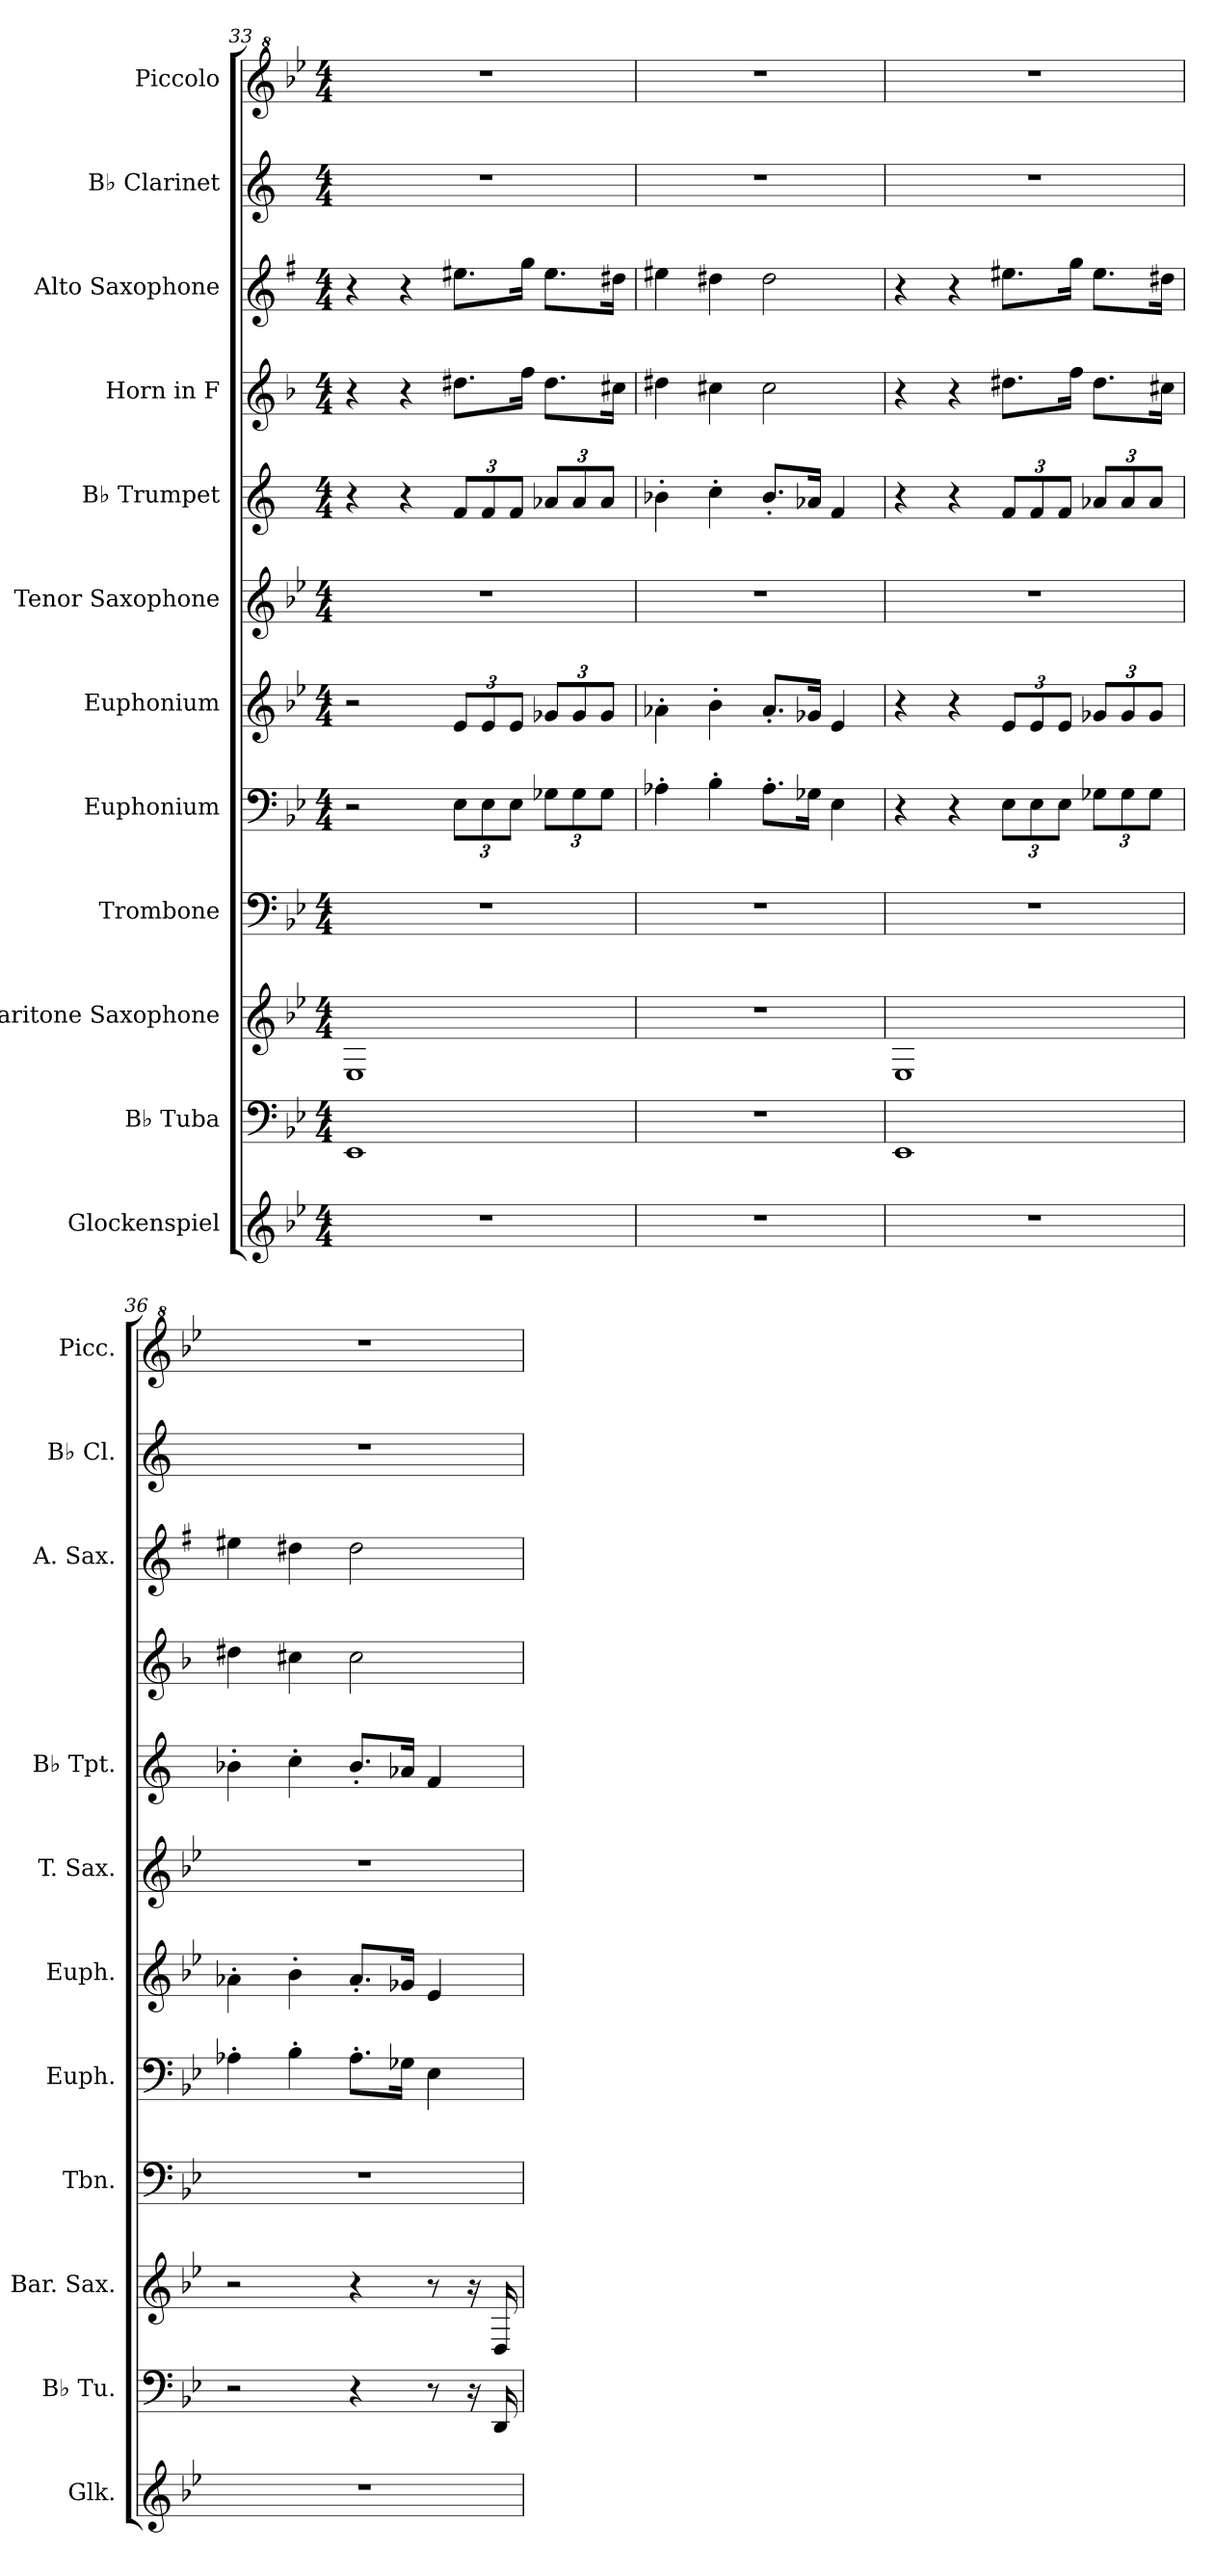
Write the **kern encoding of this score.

**kern	**kern	**kern	**kern	**kern	**kern	**kern	**kern	**kern	**kern	**kern	**kern
*part12	*part11	*part10	*part9	*part8	*part7	*part6	*part5	*part4	*part3	*part2	*part1
*staff12	*staff11	*staff10	*staff9	*staff8	*staff7	*staff6	*staff5	*staff4	*staff3	*staff2	*staff1
*I"Glockenspiel	*I"B♭ Tuba	*I"Baritone Saxophone	*I"Trombone	*I"Euphonium	*I"Euphonium	*I"Tenor Saxophone	*I"B♭ Trumpet	*I"Horn in F	*I"Alto Saxophone	*I"B♭ Clarinet	*I"Piccolo
*I'Glk.	*I'B♭ Tu.	*I'Bar. Sax.	*I'Tbn.	*I'Euph.	*I'Euph.	*I'T. Sax.	*I'B♭ Tpt.	*	*I'A. Sax.	*I'B♭ Cl.	*I'Picc.
*clefG2	*clefF4	*clefG2	*clefF4	*clefF4	*clefG2	*clefG2	*clefG2	*clefG2	*clefG2	*clefG2	*clefG^2
*ITrd-14c-24	*	*ITrd12c21	*	*	*ITrd8c14	*ITrd8c14	*ITrd1c2	*ITrd4c7	*ITrd5c9	*ITrd1c2	*ITrd-7c-12
*k[b-e-]	*k[b-e-]	*k[b-e-]	*k[b-e-]	*k[b-e-]	*k[b-e-]	*k[b-e-]	*k[b-e-]	*k[b-e-]	*k[b-e-]	*k[b-e-]	*k[b-e-]
*M4/4	*M4/4	*M4/4	*M4/4	*M4/4	*M4/4	*M4/4	*M4/4	*M4/4	*M4/4	*M4/4	*M4/4
=33	=33	=33	=33	=33	=33	=33	=33	=33	=33	=33	=33
1r	1EE-	1EE-	1r	2r	2r	1r	4r	4r	4r	1r	1r
.	.	.	.	.	.	.	4r	4r	4r	.	.
*	*	*	*	*Xbrackettup	*Xbrackettup	*	*Xbrackettup	*	*	*	*
.	.	.	.	12E-\L	12E-/L	.	12e-/L	8.g#X\L	8.g#X\L	.	.
.	.	.	.	12E-\	12E-/	.	12e-/	.	.	.	.
.	.	.	.	12E-\J	12E-/J	.	12e-/J	.	.	.	.
.	.	.	.	.	.	.	.	16b-\Jk	16b-\Jk	.	.
.	.	.	.	12G-X\L	12G-X/L	.	12g-X/L	8.g#\L	8.g#\L	.	.
.	.	.	.	12G-\	12G-/	.	12g-/	.	.	.	.
.	.	.	.	12G-\J	12G-/J	.	12g-/J	.	.	.	.
.	.	.	.	.	.	.	.	16f#X\Jk	16f#X\Jk	.	.
=34	=34	=34	=34	=34	=34	=34	=34	=34	=34	=34	=34
1r	1r	1r	1r	4A-X'\	4A-X'\	1r	4a-X'\	4g#X\	4g#X\	1r	1r
.	.	.	.	4B-'\	4B-'\	.	4b-'\	4f#X\	4f#X\	.	.
.	.	.	.	8.A-'\L	8.A-'/L	.	8.a-'/L	2f#\	2f#\	.	.
.	.	.	.	16G-X\Jk	16G-X/Jk	.	16g-X/Jk	.	.	.	.
.	.	.	.	4E-\	4E-/	.	4e-/	.	.	.	.
=35	=35	=35	=35	=35	=35	=35	=35	=35	=35	=35	=35
1r	1EE-	1EE-	1r	4r	4r	1r	4r	4r	4r	1r	1r
.	.	.	.	4r	4r	.	4r	4r	4r	.	.
.	.	.	.	12E-\L	12E-/L	.	12e-/L	8.g#X\L	8.g#X\L	.	.
.	.	.	.	12E-\	12E-/	.	12e-/	.	.	.	.
.	.	.	.	12E-\J	12E-/J	.	12e-/J	.	.	.	.
.	.	.	.	.	.	.	.	16b-\Jk	16b-\Jk	.	.
.	.	.	.	12G-X\L	12G-X/L	.	12g-X/L	8.g#\L	8.g#\L	.	.
.	.	.	.	12G-\	12G-/	.	12g-/	.	.	.	.
.	.	.	.	12G-\J	12G-/J	.	12g-/J	.	.	.	.
.	.	.	.	.	.	.	.	16f#X\Jk	16f#X\Jk	.	.
=36	=36	=36	=36	=36	=36	=36	=36	=36	=36	=36	=36
1r	2r	2r	1r	4A-X'\	4A-X'\	1r	4a-X'\	4g#X\	4g#X\	1r	1r
.	.	.	.	4B-'\	4B-'\	.	4b-'\	4f#X\	4f#X\	.	.
.	4r	4r	.	8.A-'\L	8.A-'/L	.	8.a-'/L	2f#\	2f#\	.	.
.	.	.	.	16G-X\Jk	16G-X/Jk	.	16g-X/Jk	.	.	.	.
.	8r	8r	.	4E-\	4E-/	.	4e-/	.	.	.	.
.	16r	16r	.	.	.	.	.	.	.	.	.
.	16DD/	16DD/	.	.	.	.	.	.	.	.	.
=	=	=	=	=	=	=	=	=	=	=	=
*-	*-	*-	*-	*-	*-	*-	*-	*-	*-	*-	*-
